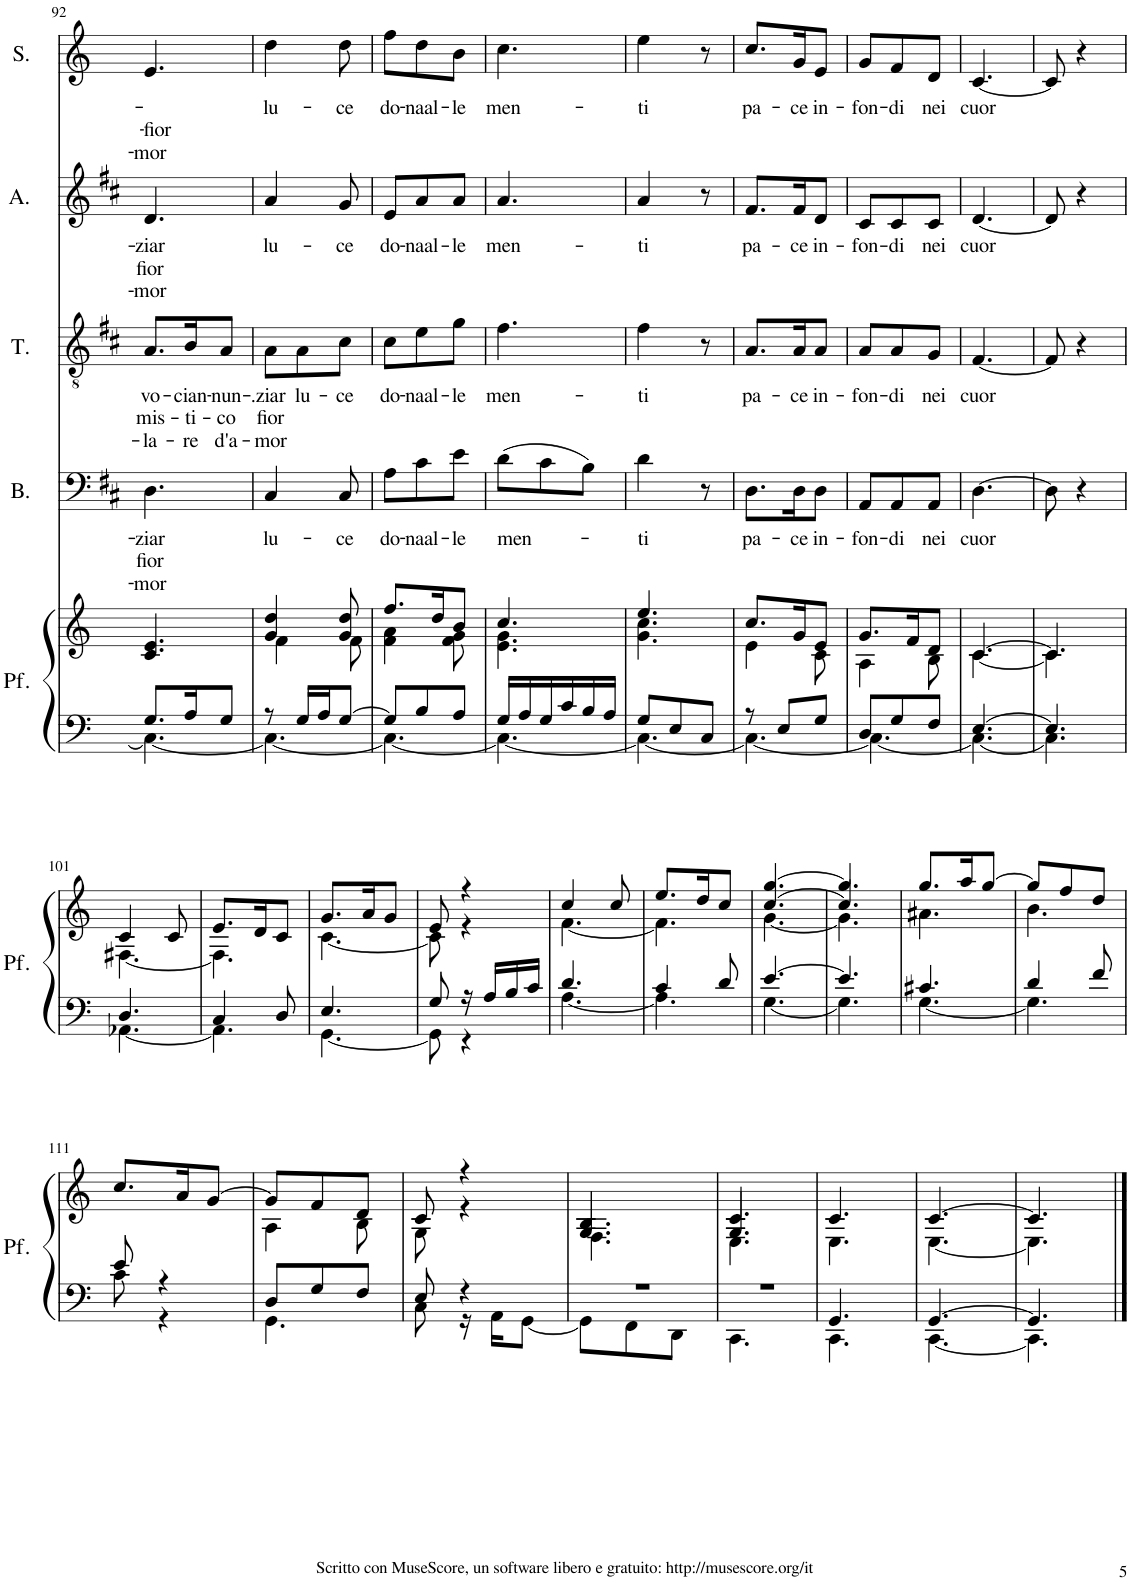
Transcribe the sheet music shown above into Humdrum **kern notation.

**kern	**kern	**kern	**text	**text	**text	**kern	**text	**text	**text	**kern	**text	**text	**text	**kern	**text	**text	**text
*part5	*part5	*part4	*part4	*part4	*part4	*part3	*part3	*part3	*part3	*part2	*part2	*part2	*part2	*part1	*part1	*part1	*part1
*staff6	*staff5	*staff4	*staff4	*staff4	*staff4	*staff3	*staff3	*staff3	*staff3	*staff2	*staff2	*staff2	*staff2	*staff1	*staff1	*staff1	*staff1
*I"Piano	*	*I"Basso	*	*	*	*I"Tenore	*	*	*	*I"Contralto	*	*	*	*I"Soprano	*	*	*
*	*	*I'B.	*	*	*	*I'T.	*	*	*	*	*	*	*	*I'S.	*	*	*
!!LO:PB:g=z
*clefF4	*clefG2	*clefF4	*	*	*	*clefGv2	*	*	*	*clefG2	*	*	*	*clefG2	*	*	*
*k[]	*k[]	*k[f#c#]	*	*	*	*k[f#c#]	*	*	*	*k[f#c#]	*	*	*	*k[]	*	*	*
*M3/8	*M3/8	*M3/8	*	*	*	*M3/8	*	*	*	*M3/8	*	*	*	*M3/8	*	*	*
=92	=92	=92	=92	=92	=92	=92	=92	=92	=92	=92	=92	=92	=92	=92	=92	=92	=92
*^	*	*	*	*	*	*	*	*	*	*	*	*	*	*	*	*	*
!	!	!	!	!LO:LY:b	!LO:LY:b	!LO:LY:b	!	!LO:LY:b	!LO:LY:b	!LO:LY:b	!	!LO:LY:b	!LO:LY:b	!LO:LY:b	!	!	!LO:LY:b	!LO:LY:b
8.G/L	4.C\_	4.c/ 4.e/	4.D\	-ziar	fior	-mor	8.A/L	vo-	mis-	-la-	4.d/	-ziar	fior	-mor	4.e/	.	fior-	-mor
!	!	!	!	!	!	!	!	!LO:LY:b	!LO:LY:b	!LO:LY:b	!	!	!	!	!	!	!	!
16A/K	.	.	.	.	.	.	16B/K	-cian-	-ti-	-re	.	.	.	.	.	.	.	.
!	!	!	!	!	!	!	!	!LO:LY:b	!LO:LY:b	!LO:LY:b	!	!	!	!	!	!	!	!
8G/J	.	.	.	.	.	.	8A/J	-nun-	-co	d'a-	.	.	.	.	.	.	.	.
=93	=93	=93	=93	=93	=93	=93	=93	=93	=93	=93	=93	=93	=93	=93	=93	=93	=93	=93
*	*	*^	*	*	*	*	*	*	*	*	*	*	*	*	*	*	*	*
!	!	!	!	!	!LO:LY:b	!	!	!	!LO:LY:b	!LO:LY:b	!LO:LY:b	!	!LO:LY:b	!	!	!	!LO:LY:b	!	!
8r	4.C\_	4g/ 4dd/	4f\	4C#/	lu-	.	.	8A\L	-.ziar	fior	-mor	4a/	lu-	.	.	4dd\	lu-	.	.
!	!	!	!	!	!	!	!	!	!LO:LY:b	!	!	!	!	!	!	!	!	!	!
16G/LL	.	.	.	.	.	.	.	8A\	lu-	.	.	.	.	.	.	.	.	.	.
16A/J	.	.	.	.	.	.	.	.	.	.	.	.	.	.	.	.	.	.	.
!	!	!	!	!	!LO:LY:b	!	!	!	!LO:LY:b	!	!	!	!LO:LY:b	!	!	!	!LO:LY:b	!	!
[8G/J	.	8g/ 8dd/	8f\	8C#/	ce	.	.	8c#\J	-ce	.	.	8g/	ce	.	.	8dd\	-ce	.	.
=94	=94	=94	=94	=94	=94	=94	=94	=94	=94	=94	=94	=94	=94	=94	=94	=94	=94	=94	=94
!	!	!	!	!	!LO:LY:b	!	!	!	!LO:LY:b	!	!	!	!LO:LY:b	!	!	!	!LO:LY:b	!	!
8G/L]	4.C\_	8.ff/L	4f\ 4a\	8A\L	do-	.	.	8c#\L	do-	.	.	8e/L	do-	.	.	8ff\L	do-	.	.
!	!	!	!	!	!LO:LY:b	!	!	!	!LO:LY:b	!	!	!	!LO:LY:b	!	!	!	!LO:LY:b	!	!
8B/	.	.	.	8c#\	-naal-	.	.	8e\	-naal-	.	.	8a/	-naal-	.	.	8dd\	-naal-	.	.
.	.	16dd/K	.	.	.	.	.	.	.	.	.	.	.	.	.	.	.	.	.
!	!	!	!	!	!LO:LY:b	!	!	!	!LO:LY:b	!	!	!	!LO:LY:b	!	!	!	!LO:LY:b	!	!
8A/J	.	8b/J	8f\ 8g\	8e\J	-le	.	.	8g\J	-le	.	.	8a/J	-le	.	.	8b\J	-le	.	.
=95	=95	=95	=95	=95	=95	=95	=95	=95	=95	=95	=95	=95	=95	=95	=95	=95	=95	=95	=95
!	!	!	!	!	!LO:LY:b	!	!	!	!LO:LY:b	!	!	!	!LO:LY:b	!	!	!	!LO:LY:b	!	!
16G/LL	4.C\_	4.cc/	4.e\ 4.g\	(8d\L	men-	.	.	4.f#\	men-	.	.	4.a/	men-	.	.	4.cc\	men-	.	.
16A/	.	.	.	.	.	.	.	.	.	.	.	.	.	.	.	.	.	.	.
16G/	.	.	.	8c#\	.	.	.	.	.	.	.	.	.	.	.	.	.	.	.
16c/	.	.	.	.	.	.	.	.	.	.	.	.	.	.	.	.	.	.	.
16B/	.	.	.	8B\J)	.	.	.	.	.	.	.	.	.	.	.	.	.	.	.
16A/JJ	.	.	.	.	.	.	.	.	.	.	.	.	.	.	.	.	.	.	.
=96	=96	=96	=96	=96	=96	=96	=96	=96	=96	=96	=96	=96	=96	=96	=96	=96	=96	=96	=96
!	!	!	!	!	!LO:LY:b	!	!	!	!LO:LY:b	!	!	!	!LO:LY:b	!	!	!	!LO:LY:b	!	!
8G/L	4.C\_	4.ee/	4.g\ 4.cc\	4d\	-ti	.	.	4f#\	-ti	.	.	4a/	ti	.	.	4ee\	-ti	.	.
8E/	.	.	.	.	.	.	.	.	.	.	.	.	.	.	.	.	.	.	.
8C/J	.	.	.	8r	.	.	.	8r	.	.	.	8r	.	.	.	8r	.	.	.
=97	=97	=97	=97	=97	=97	=97	=97	=97	=97	=97	=97	=97	=97	=97	=97	=97	=97	=97	=97
!	!	!	!	!	!LO:LY:b	!	!	!	!LO:LY:b	!	!	!	!LO:LY:b	!	!	!	!LO:LY:b	!	!
8r	4.C\_	8.cc/L	4e\	8.D\L	pa-	.	.	8.A/L	pa-	.	.	8.f#/L	pa-	.	.	8.cc/L	pa-	.	.
8E/L	.	.	.	.	.	.	.	.	.	.	.	.	.	.	.	.	.	.	.
!	!	!	!	!	!LO:LY:b	!	!	!	!LO:LY:b	!	!	!	!LO:LY:b	!	!	!	!LO:LY:b	!	!
.	.	16g/K	.	16D\K	-ce	.	.	16A/K	-ce	.	.	16f#/K	-ce	.	.	16g/K	-ce	.	.
!	!	!	!	!	!LO:LY:b	!	!	!	!LO:LY:b	!	!	!	!LO:LY:b	!	!	!	!LO:LY:b	!	!
8G/J	.	8e/J	8c\	8D\J	in-	.	.	8A/J	in-	.	.	8d/J	in-	.	.	8e/J	in-	.	.
=98	=98	=98	=98	=98	=98	=98	=98	=98	=98	=98	=98	=98	=98	=98	=98	=98	=98	=98	=98
!	!	!	!	!	!LO:LY:b	!	!	!	!LO:LY:b	!	!	!	!LO:LY:b	!	!	!	!LO:LY:b	!	!
8D/L	4.C\_	8.g/L	4A\	8AA/L	-fon-	.	.	8A/L	-fon-	.	.	8c#/L	-fon-	.	.	8g/L	-fon-	.	.
!	!	!	!	!	!LO:LY:b	!	!	!	!LO:LY:b	!	!	!	!LO:LY:b	!	!	!	!LO:LY:b	!	!
8G/	.	.	.	8AA/	-di	.	.	8A/	-di	.	.	8c#/	-di	.	.	8f/	-di	.	.
.	.	16f/K	.	.	.	.	.	.	.	.	.	.	.	.	.	.	.	.	.
!	!	!	!	!	!LO:LY:b	!	!	!	!LO:LY:b	!	!	!	!LO:LY:b	!	!	!	!LO:LY:b	!	!
8F/J	.	8d/J	8B\	8AA/J	nei	.	.	8G/J	nei	.	.	8c#/J	nei	.	.	8d/J	nei	.	.
=99	=99	=99	=99	=99	=99	=99	=99	=99	=99	=99	=99	=99	=99	=99	=99	=99	=99	=99	=99
!	!	!	!	!	!LO:LY:b	!	!	!	!LO:LY:b	!	!	!	!LO:LY:b	!	!	!	!LO:LY:b	!	!
[4.E/	4.C\_	[4.c/	[4.c\	[4.D\	cuor	.	.	[4.F#/	cuor	.	.	[4.d/	cuor	.	.	[4.c/	cuor	.	.
=100	=100	=100	=100	=100	=100	=100	=100	=100	=100	=100	=100	=100	=100	=100	=100	=100	=100	=100	=100
4.E/]	4.C\]	4.c/]	4.c\]	8D\]	.	.	.	8F#/]	.	.	.	8d/]	.	.	.	8c/]	.	.	.
.	.	.	.	4r	.	.	.	4r	.	.	.	4r	.	.	.	4r	.	.	.
!!LO:LB:g=z
=101	=101	=101	=101	=101	=101	=101	=101	=101	=101	=101	=101	=101	=101	=101	=101	=101	=101	=101	=101
4.D/	[4.AA-X\	4c/	[4.F#X\	4.r	.	.	.	4.r	.	.	.	4.r	.	.	.	4.r	.	.	.
.	.	8c/	.	.	.	.	.	.	.	.	.	.	.	.	.	.	.	.	.
=102	=102	=102	=102	=102	=102	=102	=102	=102	=102	=102	=102	=102	=102	=102	=102	=102	=102	=102	=102
4C/	4.AA-\]	8.e/L	4.F#\]	4.r	.	.	.	4.r	.	.	.	4.r	.	.	.	4.r	.	.	.
.	.	16d/K	.	.	.	.	.	.	.	.	.	.	.	.	.	.	.	.	.
8D/	.	8c/J	.	.	.	.	.	.	.	.	.	.	.	.	.	.	.	.	.
=103	=103	=103	=103	=103	=103	=103	=103	=103	=103	=103	=103	=103	=103	=103	=103	=103	=103	=103	=103
4.E/	[4.GG\	8.g/L	[4.c\	4.r	.	.	.	4.r	.	.	.	4.r	.	.	.	4.r	.	.	.
.	.	16a/K	.	.	.	.	.	.	.	.	.	.	.	.	.	.	.	.	.
.	.	8g/J	.	.	.	.	.	.	.	.	.	.	.	.	.	.	.	.	.
=104	=104	=104	=104	=104	=104	=104	=104	=104	=104	=104	=104	=104	=104	=104	=104	=104	=104	=104	=104
8G/	8GG\]	8e/	8c\]	4.r	.	.	.	4.r	.	.	.	4.r	.	.	.	4.r	.	.	.
16r	4r	4r	4r	.	.	.	.	.	.	.	.	.	.	.	.	.	.	.	.
16A/LL	.	.	.	.	.	.	.	.	.	.	.	.	.	.	.	.	.	.	.
16B/	.	.	.	.	.	.	.	.	.	.	.	.	.	.	.	.	.	.	.
16c/JJ	.	.	.	.	.	.	.	.	.	.	.	.	.	.	.	.	.	.	.
=105	=105	=105	=105	=105	=105	=105	=105	=105	=105	=105	=105	=105	=105	=105	=105	=105	=105	=105	=105
4.d/	[4.A\	4cc/	[4.f\	4.r	.	.	.	4.r	.	.	.	4.r	.	.	.	4.r	.	.	.
.	.	8cc/	.	.	.	.	.	.	.	.	.	.	.	.	.	.	.	.	.
=106	=106	=106	=106	=106	=106	=106	=106	=106	=106	=106	=106	=106	=106	=106	=106	=106	=106	=106	=106
4c/	4.A\]	8.ee/L	4.f\]	4.r	.	.	.	4.r	.	.	.	4.r	.	.	.	4.r	.	.	.
.	.	16dd/K	.	.	.	.	.	.	.	.	.	.	.	.	.	.	.	.	.
8d/	.	8cc/J	.	.	.	.	.	.	.	.	.	.	.	.	.	.	.	.	.
=107	=107	=107	=107	=107	=107	=107	=107	=107	=107	=107	=107	=107	=107	=107	=107	=107	=107	=107	=107
*	*	*	*^	*	*	*	*	*	*	*	*	*	*	*	*	*	*	*	*
[4.e/	[4.G\	[4.gg/	[4.g\	[4.cc/	4.r	.	.	.	4.r	.	.	.	4.r	.	.	.	4.r	.	.	.
=108	=108	=108	=108	=108	=108	=108	=108	=108	=108	=108	=108	=108	=108	=108	=108	=108	=108	=108	=108	=108
4.e/]	4.G\]	4.gg/]	4.g\]	4.cc/]	4.r	.	.	.	4.r	.	.	.	4.r	.	.	.	4.r	.	.	.
*	*	*	*v	*v	*	*	*	*	*	*	*	*	*	*	*	*	*	*	*	*
=109	=109	=109	=109	=109	=109	=109	=109	=109	=109	=109	=109	=109	=109	=109	=109	=109	=109	=109	=109
4.c#X/	[4.G\	8.gg/L	4.a#X\	4.r	.	.	.	4.r	.	.	.	4.r	.	.	.	4.r	.	.	.
.	.	16aa/K	.	.	.	.	.	.	.	.	.	.	.	.	.	.	.	.	.
.	.	[8gg/J	.	.	.	.	.	.	.	.	.	.	.	.	.	.	.	.	.
=110	=110	=110	=110	=110	=110	=110	=110	=110	=110	=110	=110	=110	=110	=110	=110	=110	=110	=110	=110
4d/	4.G\]	8gg/L]	4.b\	4.r	.	.	.	4.r	.	.	.	4.r	.	.	.	4.r	.	.	.
.	.	8ff/	.	.	.	.	.	.	.	.	.	.	.	.	.	.	.	.	.
8f/	.	8dd/J	.	.	.	.	.	.	.	.	.	.	.	.	.	.	.	.	.
*	*	*v	*v	*	*	*	*	*	*	*	*	*	*	*	*	*	*	*	*
!!LO:LB:g=z
=111	=111	=111	=111	=111	=111	=111	=111	=111	=111	=111	=111	=111	=111	=111	=111	=111	=111	=111
8e/	8c\	8.cc/L	4.r	.	.	.	4.r	.	.	.	4.r	.	.	.	4.r	.	.	.
4r	4r	.	.	.	.	.	.	.	.	.	.	.	.	.	.	.	.	.
.	.	16a/K	.	.	.	.	.	.	.	.	.	.	.	.	.	.	.	.
.	.	[8g/J	.	.	.	.	.	.	.	.	.	.	.	.	.	.	.	.
=112	=112	=112	=112	=112	=112	=112	=112	=112	=112	=112	=112	=112	=112	=112	=112	=112	=112	=112
*	*	*^	*	*	*	*	*	*	*	*	*	*	*	*	*	*	*	*
8D/L	4.GG\	8g/L]	4A\	4.r	.	.	.	4.r	.	.	.	4.r	.	.	.	4.r	.	.	.
8G/	.	8f/	.	.	.	.	.	.	.	.	.	.	.	.	.	.	.	.	.
8F/J	.	8d/J	8B\	.	.	.	.	.	.	.	.	.	.	.	.	.	.	.	.
=113	=113	=113	=113	=113	=113	=113	=113	=113	=113	=113	=113	=113	=113	=113	=113	=113	=113	=113	=113
8E/	8C\	8c/	8G\	4.r	.	.	.	4.r	.	.	.	4.r	.	.	.	4.r	.	.	.
4r	16r	4r	4r	.	.	.	.	.	.	.	.	.	.	.	.	.	.	.	.
.	16AA\KL	.	.	.	.	.	.	.	.	.	.	.	.	.	.	.	.	.	.
.	[8GG\J	.	.	.	.	.	.	.	.	.	.	.	.	.	.	.	.	.	.
=114	=114	=114	=114	=114	=114	=114	=114	=114	=114	=114	=114	=114	=114	=114	=114	=114	=114	=114	=114
*	*	*	*^	*	*	*	*	*	*	*	*	*	*	*	*	*	*	*	*
4.r	8GG\L]	4.B/	4.F\	4.G/	4.r	.	.	.	4.r	.	.	.	4.r	.	.	.	4.r	.	.	.
.	8FF\	.	.	.	.	.	.	.	.	.	.	.	.	.	.	.	.	.	.	.
.	8DD\J	.	.	.	.	.	.	.	.	.	.	.	.	.	.	.	.	.	.	.
=115	=115	=115	=115	=115	=115	=115	=115	=115	=115	=115	=115	=115	=115	=115	=115	=115	=115	=115	=115	=115
4.r	4.CC\	4.c/	4.E\	4.G/	4.r	.	.	.	4.r	.	.	.	4.r	.	.	.	4.r	.	.	.
*	*	*	*v	*v	*	*	*	*	*	*	*	*	*	*	*	*	*	*	*	*
=116	=116	=116	=116	=116	=116	=116	=116	=116	=116	=116	=116	=116	=116	=116	=116	=116	=116	=116	=116
4.GG/	4.CC\	4.c/	4.E\	4.r	.	.	.	4.r	.	.	.	4.r	.	.	.	4.r	.	.	.
=117	=117	=117	=117	=117	=117	=117	=117	=117	=117	=117	=117	=117	=117	=117	=117	=117	=117	=117	=117
[4.GG/	[4.CC\	[4.c/	[4.E\	4.r	.	.	.	4.r	.	.	.	4.r	.	.	.	4.r	.	.	.
=118	=118	=118	=118	=118	=118	=118	=118	=118	=118	=118	=118	=118	=118	=118	=118	=118	=118	=118	=118
4.GG/]	4.CC\]	4.c/]	4.E\]	4.r	.	.	.	4.r	.	.	.	4.r	.	.	.	4.r	.	.	.
*v	*v	*	*	*	*	*	*	*	*	*	*	*	*	*	*	*	*	*	*
*	*v	*v	*	*	*	*	*	*	*	*	*	*	*	*	*	*	*	*
==	==	==	==	==	==	==	==	==	==	==	==	==	==	==	==	==	==
*-	*-	*-	*-	*-	*-	*-	*-	*-	*-	*-	*-	*-	*-	*-	*-	*-	*-
